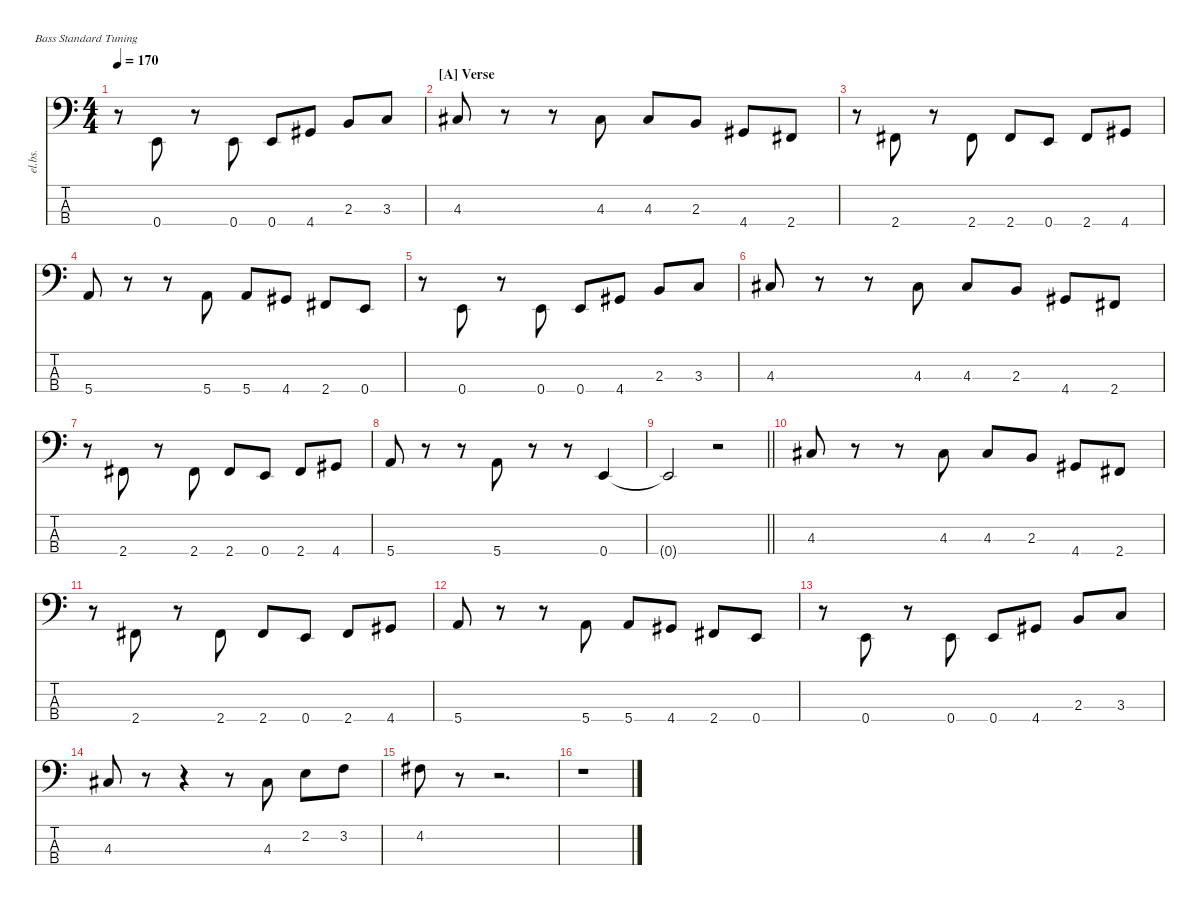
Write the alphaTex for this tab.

\defaultSystemsLayout 4
\hideDynamics
\bracketExtendMode nobrackets
\track ("Electric Bass" "el.bs.") {instrument electricbassfinger}
\staff {score tabs}
\tuning (G2 D2 A1 E1)
\ts (4 4)
\tempo 170
\clef f4
\ks c
r.8{dy mf beam Down} 0.4.8{beam Up} r.8{beam Down} 0.4.8{beam Up} 0.4.8{beam Up} 4.4{acc #}.8{beam Up} 2.3.8{beam Up} 3.3.8{beam Up} |
\section ("A" "Verse")
4.3{acc #}.8{beam Up} r.8{beam Down} r.8{beam Down} 4.3{acc #}.8{beam Up} 4.3{acc #}.8{beam Up} 2.3.8{beam Up} 4.4{acc #}.8{beam Up} 2.4{acc #}.8{beam Up} |
r.8{beam Down} 2.4{acc #}.8{beam Up} r.8{beam Down} 2.4{acc #}.8{beam Up} 2.4{acc #}.8{beam Up} 0.4.8{beam Up} 2.4{acc #}.8{beam Up} 4.4{acc #}.8{beam Up} |
5.4.8{beam Up} r.8{beam Down} r.8{beam Down} 5.4.8{beam Up} 5.4.8{beam Up} 4.4{acc #}.8{beam Up} 2.4{acc #}.8{beam Up} 0.4.8{beam Up} |
r.8{beam Down} 0.4.8{beam Up} r.8{beam Down} 0.4.8{beam Up} 0.4.8{beam Up} 4.4{acc #}.8{beam Up} 2.3.8{beam Up} 3.3.8{beam Up} |
4.3{acc #}.8{beam Up} r.8{beam Down} r.8{beam Down} 4.3{acc #}.8{beam Up} 4.3{acc #}.8{beam Up} 2.3.8{beam Up} 4.4{acc #}.8{beam Up} 2.4{acc #}.8{beam Up} |
r.8{beam Down} 2.4{acc #}.8{beam Up} r.8{beam Down} 2.4{acc #}.8{beam Up} 2.4{acc #}.8{beam Up} 0.4.8{beam Up} 2.4{acc #}.8{beam Up} 4.4{acc #}.8{beam Up} |
5.4.8{beam Up} r.8{beam Down} r.8{beam Down} 5.4.8{beam Up} r.8{beam Down} r.8{beam Down} 0.4.4{beam Up} |
\barLineRight lightlight
0.4{t}.2{beam Up} r.2{beam Down} |
4.3{acc #}.8{beam Up} r.8{beam Down} r.8{beam Down} 4.3{acc #}.8{beam Up} 4.3{acc #}.8{beam Up} 2.3.8{beam Up} 4.4{acc #}.8{beam Up} 2.4{acc #}.8{beam Up} |
r.8{beam Down} 2.4{acc #}.8{beam Up} r.8{beam Down} 2.4{acc #}.8{beam Up} 2.4{acc #}.8{beam Up} 0.4.8{beam Up} 2.4{acc #}.8{beam Up} 4.4{acc #}.8{beam Up} |
5.4.8{beam Up} r.8{beam Down} r.8{beam Down} 5.4.8{beam Up} 5.4.8{beam Up} 4.4{acc #}.8{beam Up} 2.4{acc #}.8{beam Up} 0.4.8{beam Up} |
r.8{beam Down} 0.4.8{beam Up} r.8{beam Down} 0.4.8{beam Up} 0.4.8{beam Up} 4.4{acc #}.8{beam Up} 2.3.8{beam Up} 3.3.8{beam Up} |
4.3{acc #}.8{beam Up} r.8{beam Down} r.4{beam Down} r.8{beam Down} 4.3{acc #}.8{beam Up} 2.2.8{beam Down} 3.2.8{beam Down} |
4.2{acc #}.8{beam Down} r.8{beam Down} r.2{d beam Down} |
r.1{beam Down}
